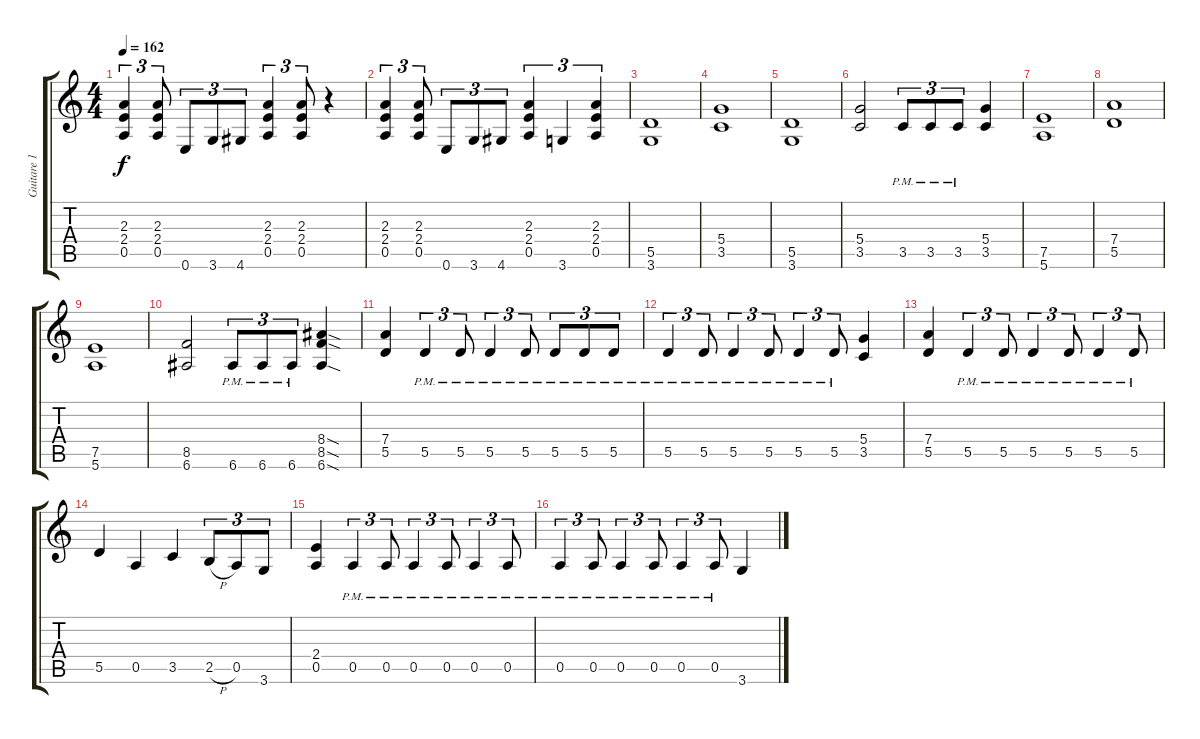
\track ("Guitare 1" "Guitare 1") {instrument distortionguitar}
\staff {score tabs}
\tuning (E4 B3 G3 D3 A2 E2) {hide}
\ts (4 4)
\tempo 162
\clef g2
\ks c
(2.3 2.4 0.5).4{tu (3 2) dy f} (2.3 2.4 0.5).8{tu (3 2)} 0.6.8{tu (3 2)} 3.6.8{tu (3 2)} 4.6.8{tu (3 2)} (2.3 2.4 0.5).4{tu (3 2)} (2.3 2.4 0.5).8{tu (3 2)} r.4 |
(2.3 2.4 0.5).4{tu (3 2)} (2.3 2.4 0.5).8{tu (3 2)} 0.6.8{tu (3 2)} 3.6.8{tu (3 2)} 4.6.8{tu (3 2)} (2.3 2.4 0.5).4{tu (3 2)} 3.6.4{tu (3 2)} (2.3 2.4 0.5).4{tu (3 2)} |
(5.5 3.6).1 |
(5.4 3.5).1 |
(5.5 3.6).1 |
(5.4 3.5).2 3.5{pm}.8{tu (3 2)} 3.5{pm}.8{tu (3 2)} 3.5{pm}.8{tu (3 2)} (5.4 3.5).4 |
(7.5 5.6).1 |
(7.4 5.5).1 |
(7.5 5.6).1 |
(8.5 6.6).2 6.6{pm}.8{tu (3 2)} 6.6{pm}.8{tu (3 2)} 6.6{pm}.8{tu (3 2)} (8.4{sod} 8.5{sod} 6.6{sod}).4 |
(7.4 5.5).4 5.5{pm}.4{tu (3 2)} 5.5{pm}.8{tu (3 2)} 5.5{pm}.4{tu (3 2)} 5.5{pm}.8{tu (3 2)} 5.5{pm}.8{tu (3 2)} 5.5{pm}.8{tu (3 2)} 5.5{pm}.8{tu (3 2)} |
5.5{pm}.4{tu (3 2)} 5.5{pm}.8{tu (3 2)} 5.5{pm}.4{tu (3 2)} 5.5{pm}.8{tu (3 2)} 5.5{pm}.4{tu (3 2)} 5.5{pm}.8{tu (3 2)} (5.4 3.5).4 |
(7.4 5.5).4 5.5{pm}.4{tu (3 2)} 5.5{pm}.8{tu (3 2)} 5.5{pm}.4{tu (3 2)} 5.5{pm}.8{tu (3 2)} 5.5{pm}.4{tu (3 2)} 5.5{pm}.8{tu (3 2)} |
5.5.4 0.5.4 3.5.4 2.5{h}.8{tu (3 2)} 0.5.8{tu (3 2)} 3.6.8{tu (3 2)} |
(2.4 0.5).4 0.5{pm}.4{tu (3 2)} 0.5{pm}.8{tu (3 2)} 0.5{pm}.4{tu (3 2)} 0.5{pm}.8{tu (3 2)} 0.5{pm}.4{tu (3 2)} 0.5{pm}.8{tu (3 2)} |
0.5{pm}.4{tu (3 2)} 0.5{pm}.8{tu (3 2)} 0.5{pm}.4{tu (3 2)} 0.5{pm}.8{tu (3 2)} 0.5{pm}.4{tu (3 2)} 0.5{pm}.8{tu (3 2)} 3.6.4
